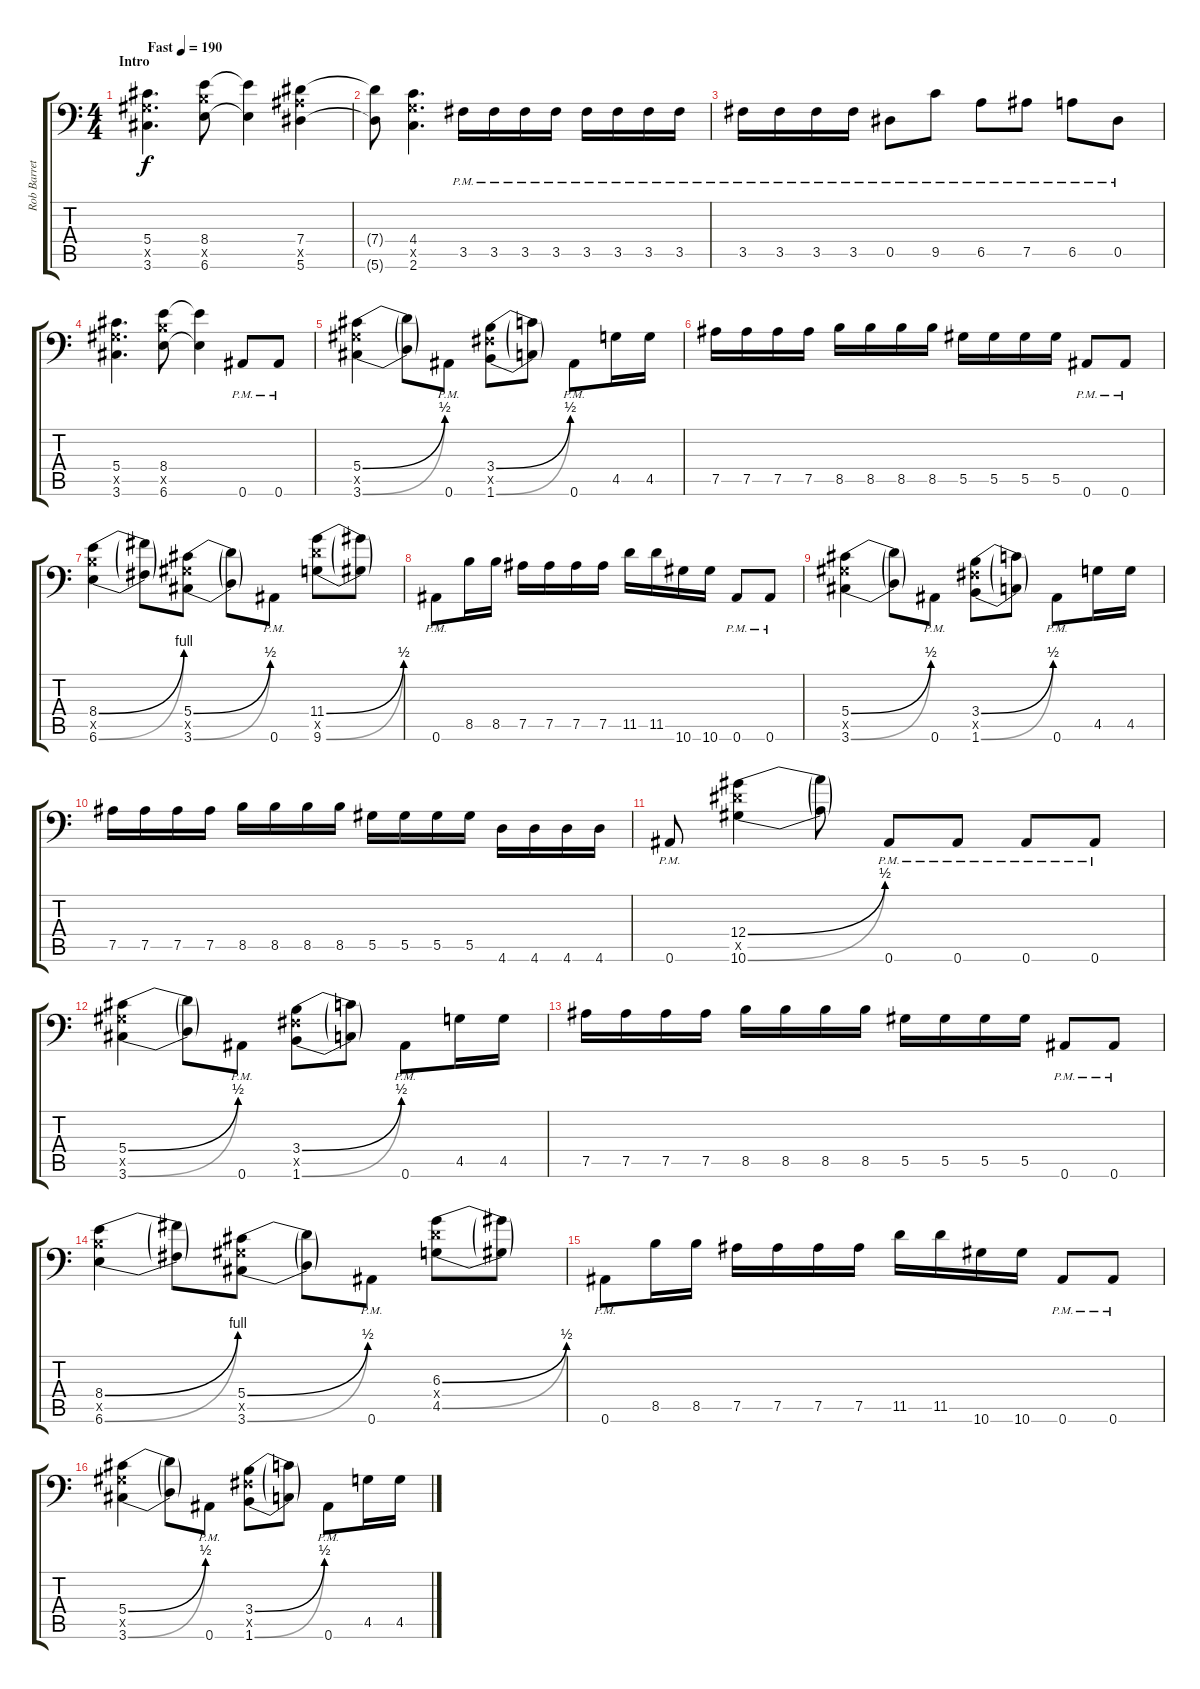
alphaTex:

\track ("Rob Barrett" "Rob Barret") {instrument distortionguitar}
\staff {score tabs}
\tuning (Bb3 F3 Db3 Ab2 Eb2 Bb1) {hide}
\ts (4 4)
\section ("" "Intro")
\tempo (190 "Fast")
\clef f4
\ks c
(5.4 5.5{x} 3.6).4{d dy f instrument distortionguitar} (8.4 8.5{x} 6.6).8 (8.4{t} 6.6{t}).4 (7.4 7.5{x} 5.6).4 |
(7.4{t} 5.6{t}).8 (4.4 4.5{x} 2.6).4{d} 3.5{pm}.16 3.5{pm}.16 3.5{pm}.16 3.5{pm}.16 3.5{pm}.16 3.5{pm}.16 3.5{pm}.16 3.5{pm}.16 |
3.5{pm}.16 3.5{pm}.16 3.5{pm}.16 3.5{pm}.16 0.5{pm}.8 9.5{pm}.8 6.5{pm}.8 7.5{pm}.8 6.5{pm}.8 0.5{pm}.8 |
(5.4 5.5{x} 3.6).4{d} (8.4 8.5{x} 6.6).8 (8.4{t} 6.6{t}).4 0.6{pm}.8 0.6{pm}.8 |
(5.4{be (bend 0 0 60 2)} 5.5{x} 3.6{be (bend 0 0 60 2)}).4 (5.4{t} 3.6{t}).8 0.6{pm}.8 (3.4{be (bend 0 0 60 2)} 3.5{x} 1.6{be (bend 0 0 60 2)}).8 (3.4{t} 1.6{t}).8 0.6{pm}.8 4.5.16 4.5.16 |
7.5.16 7.5.16 7.5.16 7.5.16 8.5.16 8.5.16 8.5.16 8.5.16 5.5.16 5.5.16 5.5.16 5.5.16 0.6{pm}.8 0.6{pm}.8 |
(8.4{be (bend 0 0 60 4)} 8.5{x} 6.6{be (bend 0 0 60 4)}).4 (8.4{t} 6.6{t}).8 (5.4{be (bend 0 0 60 2)} 5.5{x} 3.6{be (bend 0 0 60 2)}).8 (5.4{t} 3.6{t}).8 0.6{pm}.8 (11.4{be (bend 0 0 60 2)} 11.5{x} 9.6{be (bend 0 0 60 2)}).8 (11.4{t} 9.6{t}).8 |
0.6{pm}.8 8.5.16 8.5.16 7.5.16 7.5.16 7.5.16 7.5.16 11.5.16 11.5.16 10.6.16 10.6.16 0.6{pm}.8 0.6{pm}.8 |
(5.4{be (bend 0 0 60 2)} 5.5{x} 3.6{be (bend 0 0 60 2)}).4 (5.4{t} 3.6{t}).8 0.6{pm}.8 (3.4{be (bend 0 0 60 2)} 3.5{x} 1.6{be (bend 0 0 60 2)}).8 (3.4{t} 1.6{t}).8 0.6{pm}.8 4.5.16 4.5.16 |
7.5.16 7.5.16 7.5.16 7.5.16 8.5.16 8.5.16 8.5.16 8.5.16 5.5.16 5.5.16 5.5.16 5.5.16 4.6.16 4.6.16 4.6.16 4.6.16 |
0.6{pm}.8 (12.4{be (bend 0 0 60 2)} 12.5{x} 10.6{be (bend 0 0 60 2)}).4 (12.4{t} 10.6{t}).8 0.6{pm}.8 0.6{pm}.8 0.6{pm}.8 0.6{pm}.8 |
(5.4{be (bend 0 0 60 2)} 5.5{x} 3.6{be (bend 0 0 60 2)}).4 (5.4{t} 3.6{t}).8 0.6{pm}.8 (3.4{be (bend 0 0 60 2)} 3.5{x} 1.6{be (bend 0 0 60 2)}).8 (3.4{t} 1.6{t}).8 0.6{pm}.8 4.5.16 4.5.16 |
7.5.16 7.5.16 7.5.16 7.5.16 8.5.16 8.5.16 8.5.16 8.5.16 5.5.16 5.5.16 5.5.16 5.5.16 0.6{pm}.8 0.6{pm}.8 |
(8.4{be (bend 0 0 60 4)} 8.5{x} 6.6{be (bend 0 0 60 4)}).4 (8.4{t} 6.6{t}).8 (5.4{be (bend 0 0 60 2)} 5.5{x} 3.6{be (bend 0 0 60 2)}).8 (5.4{t} 3.6{t}).8 0.6{pm}.8 (6.3{be (bend 0 0 60 2)} 6.4{x} 4.5{be (bend 0 0 60 2)}).8 (6.3{t} 4.5{t}).8 |
0.6{pm}.8 8.5.16 8.5.16 7.5.16 7.5.16 7.5.16 7.5.16 11.5.16 11.5.16 10.6.16 10.6.16 0.6{pm}.8 0.6{pm}.8 |
(5.4{be (bend 0 0 60 2)} 5.5{x} 3.6{be (bend 0 0 60 2)}).4 (5.4{t} 3.6{t}).8 0.6{pm}.8 (3.4{be (bend 0 0 60 2)} 3.5{x} 1.6{be (bend 0 0 60 2)}).8 (3.4{t} 1.6{t}).8 0.6{pm}.8 4.5.16 4.5.16
